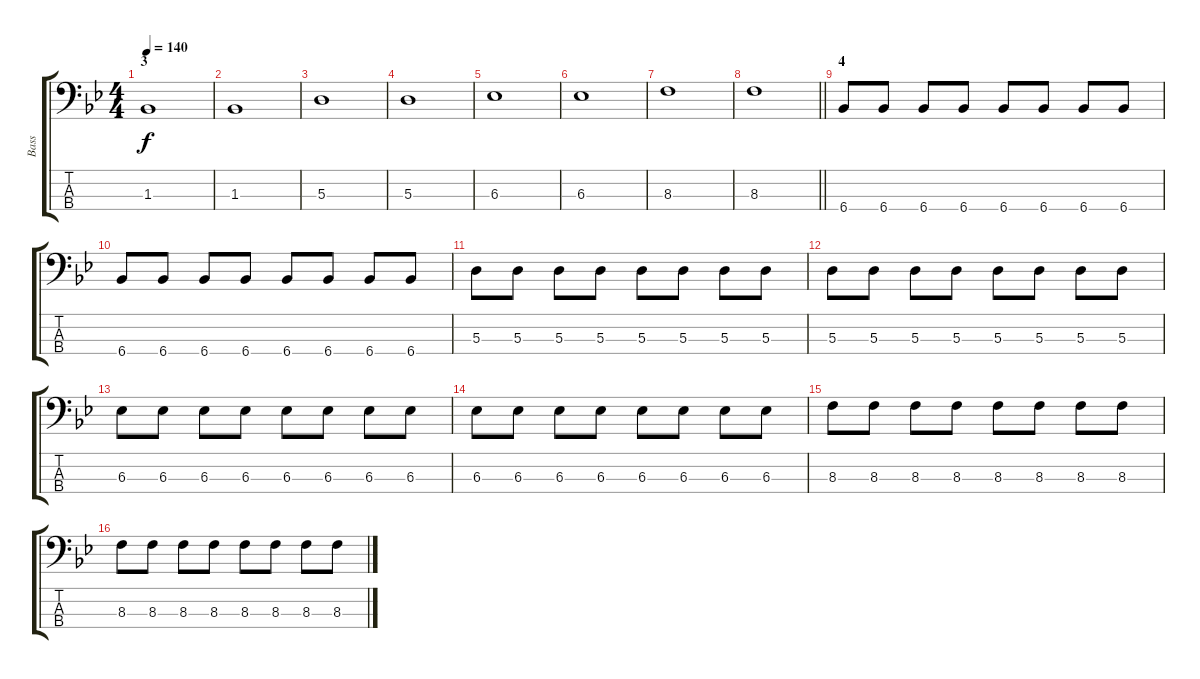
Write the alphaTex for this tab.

\track ("Bass" "Bass") {instrument electricbassfinger}
\staff {score tabs}
\tuning (G2 D2 A1 E1) {hide}
\ts (4 4)
\section ("" "3")
\tempo 140
\clef f4
\ks bb
1.3.1{dy f} |
1.3.1 |
5.3.1 |
5.3.1 |
6.3.1 |
6.3.1 |
8.3.1 |
\barLineRight lightlight
8.3.1 |
\section ("" "4")
6.4.8 6.4.8 6.4.8 6.4.8 6.4.8 6.4.8 6.4.8 6.4.8 |
6.4.8 6.4.8 6.4.8 6.4.8 6.4.8 6.4.8 6.4.8 6.4.8 |
5.3.8 5.3.8 5.3.8 5.3.8 5.3.8 5.3.8 5.3.8 5.3.8 |
5.3.8 5.3.8 5.3.8 5.3.8 5.3.8 5.3.8 5.3.8 5.3.8 |
6.3.8 6.3.8 6.3.8 6.3.8 6.3.8 6.3.8 6.3.8 6.3.8 |
6.3.8 6.3.8 6.3.8 6.3.8 6.3.8 6.3.8 6.3.8 6.3.8 |
8.3.8 8.3.8 8.3.8 8.3.8 8.3.8 8.3.8 8.3.8 8.3.8 |
8.3.8 8.3.8 8.3.8 8.3.8 8.3.8 8.3.8 8.3.8 8.3.8
